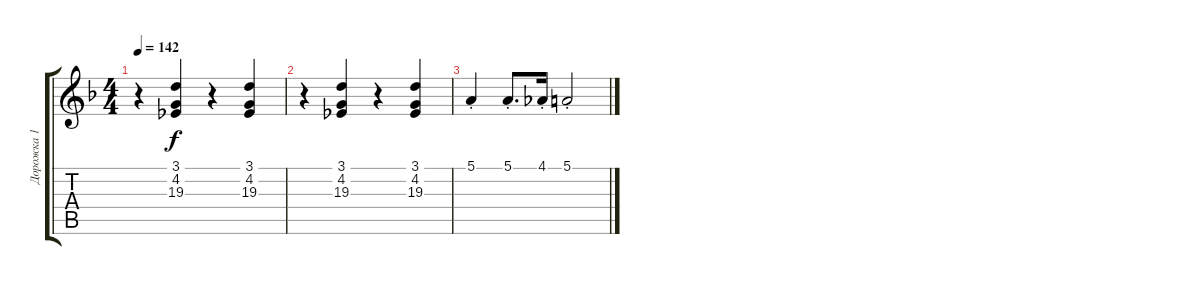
\track ("Дорожка 1" "Дорожка 1") {instrument acousticgrandpiano}
\staff {score tabs}
\tuning (E4 B3 G3 D3 A2 E2) {hide}
\ts (4 4)
\tempo 142
\clef g2
\ks f
r.4{dy f} (3.1 4.2 19.3).4 r.4 (3.1 4.2 19.3).4 |
r.4 (3.1 4.2 19.3).4 r.4 (3.1 4.2 19.3).4 |
5.1{st}.4 5.1{st}.8{d} 4.1{st}.16 5.1{st}.2
